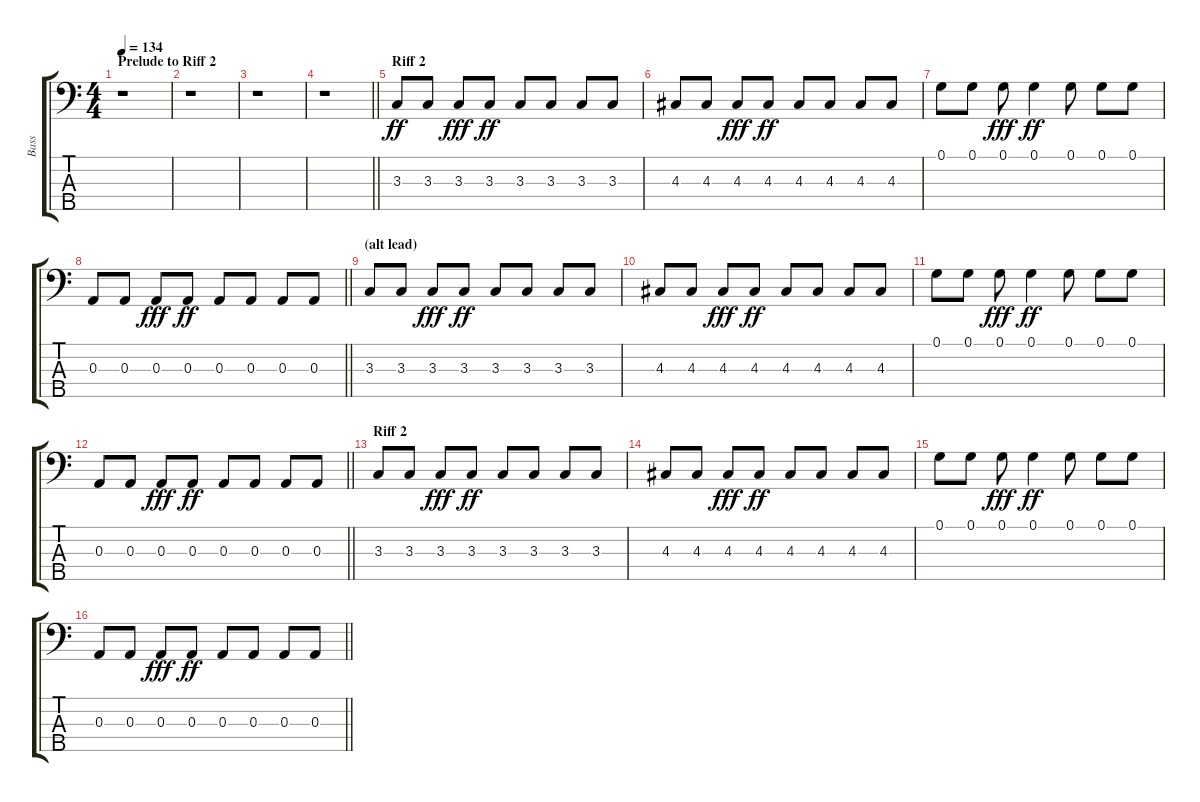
\track ("Bass" "Bass") {instrument electricbasspick}
\staff {score tabs}
\tuning (G2 D2 A1 E1 A0) {hide}
\ts (4 4)
\section ("" "Prelude to Riff 2")
\tempo 134
\clef f4
\ks c
r.1{dy ff} |
r.1 |
r.1 |
\barLineRight lightlight
r.1 |
\section ("" "Riff 2")
3.3.8 3.3.8 3.3.8{dy fff} 3.3.8{dy ff} 3.3.8 3.3.8 3.3.8 3.3.8 |
4.3.8 4.3.8 4.3.8{dy fff} 4.3.8{dy ff} 4.3.8 4.3.8 4.3.8 4.3.8 |
0.1.8 0.1.8 0.1.8{dy fff} 0.1.4{dy ff} 0.1.8 0.1.8 0.1.8 |
\barLineRight lightlight
0.3.8 0.3.8 0.3.8{dy fff} 0.3.8{dy ff} 0.3.8 0.3.8 0.3.8 0.3.8 |
\section ("" "(alt lead)")
3.3.8 3.3.8 3.3.8{dy fff} 3.3.8{dy ff} 3.3.8 3.3.8 3.3.8 3.3.8 |
4.3.8 4.3.8 4.3.8{dy fff} 4.3.8{dy ff} 4.3.8 4.3.8 4.3.8 4.3.8 |
0.1.8 0.1.8 0.1.8{dy fff} 0.1.4{dy ff} 0.1.8 0.1.8 0.1.8 |
\barLineRight lightlight
0.3.8 0.3.8 0.3.8{dy fff} 0.3.8{dy ff} 0.3.8 0.3.8 0.3.8 0.3.8 |
\section ("" "Riff 2")
3.3.8 3.3.8 3.3.8{dy fff} 3.3.8{dy ff} 3.3.8 3.3.8 3.3.8 3.3.8 |
4.3.8 4.3.8 4.3.8{dy fff} 4.3.8{dy ff} 4.3.8 4.3.8 4.3.8 4.3.8 |
0.1.8 0.1.8 0.1.8{dy fff} 0.1.4{dy ff} 0.1.8 0.1.8 0.1.8 |
\barLineRight lightlight
0.3.8 0.3.8 0.3.8{dy fff} 0.3.8{dy ff} 0.3.8 0.3.8 0.3.8 0.3.8
